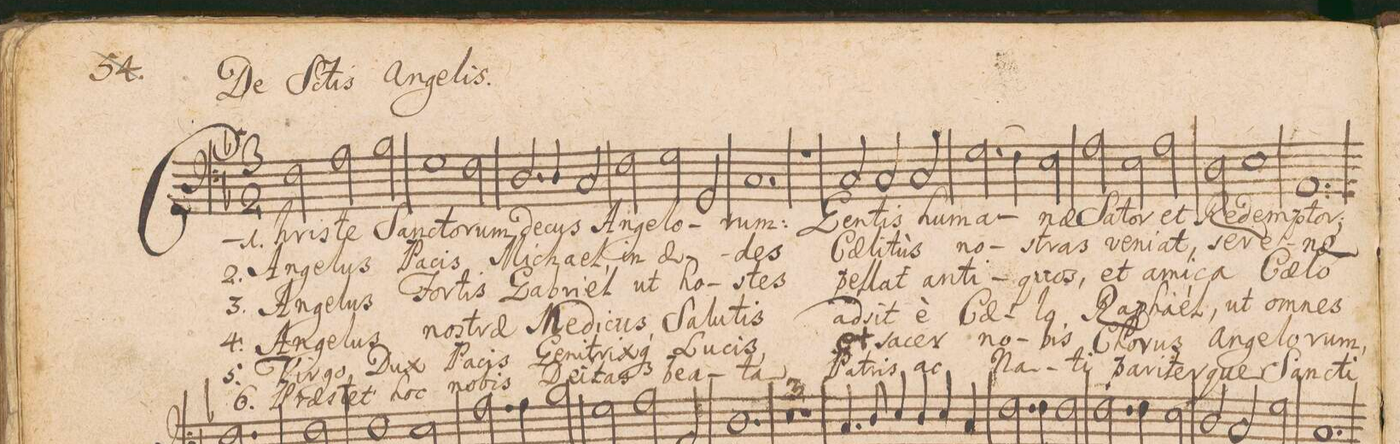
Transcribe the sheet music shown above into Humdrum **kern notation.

**kern	**text	**text	**text	**text	**text	**text
*I"BASSVS.	*	*	*	*	*	*
*clefF4	*	*	*	*	*	*
*k[b-]	*	*	*	*	*	*
*M3/2	*	*	*	*	*	*
2F\	1. Chri-	2. An-	3. An-	4. An-	5. Vir-	6. Prae-
2A\	-ste	-ge-	-ge-	-ge-	-go	-stet
2B-\	San-	-lus	-lus	-lus	Dux	hoc
=2	=2	=2	=2	=2	=2	=2
1G	-cto-	Pa-	For-	no-	Pa-	no-
2F\	-rum	-cis	-tis	-strae	-cis	-bis
=3	=3	=3	=3	=3	=3	=3
2.D/	de-	Mi-	Ga-	Me-	Ge-	De-
4D/	-cus	-cha-	-bri-	-di-	-ni-	-i-
2C/	An-	-el,	-el	-cus	-trix-	-tas
=4	=4	=4	=4	=4	=4	=4
2F\	-ge-	in	ut	Sa-	-q(ue)	be-
2G\	-lo-	ae-	ho-	-lu-	Lu-	-a-
2GG/	.	.	.	.	.	.
=5	=5	=5	=5	=5	=5	=5
1.C	-rum:	-des	-stes	-tis	-cis,	-ta
=6	=6	=6	=6	=6	=6	=6
1.rA	.	.	.	.	.	.
=7	=7	=7	=7	=7	=7	=7
2C/	Gen-	Cae-	pel-	ad-	et	Pa-
2C/	-tis	-li-	-lat	-sit	sa-	-tris
2C/	hu-	-tùs	an-	è	-cer	ac
=8	=8	=8	=8	=8	=8	=8
(2.G\	-ma-	no-	-ti-	Cae-	no-	Na-
4F\)	.	.	.	.	.	.
2E\	-nae	-stras	-quos,	-lo	-bis	-ti
=9	=9	=9	=9	=9	=9	=9
2A\	Sa-	ve-	et	Ra-	Cho-	pa-
2E\	-tor	-ni-	a-	-phà-	-rus	-ri-
2A\	et	-at,	-mi-	-él	An-	-ter-
=10	=10	=10	=10	=10	=10	=10
2D\	Re-	se-	-ca	ut	-ge-	-que
1E	-dem-	-re-	Cae-	om-	-lo-	San-
=11	=11	=11	=11	=11	=11	=11
1.AA	-ptor;	-nae	-lo	-nes	-rum,	-cti
*-	*-	*-	*-	*-	*-	*-
